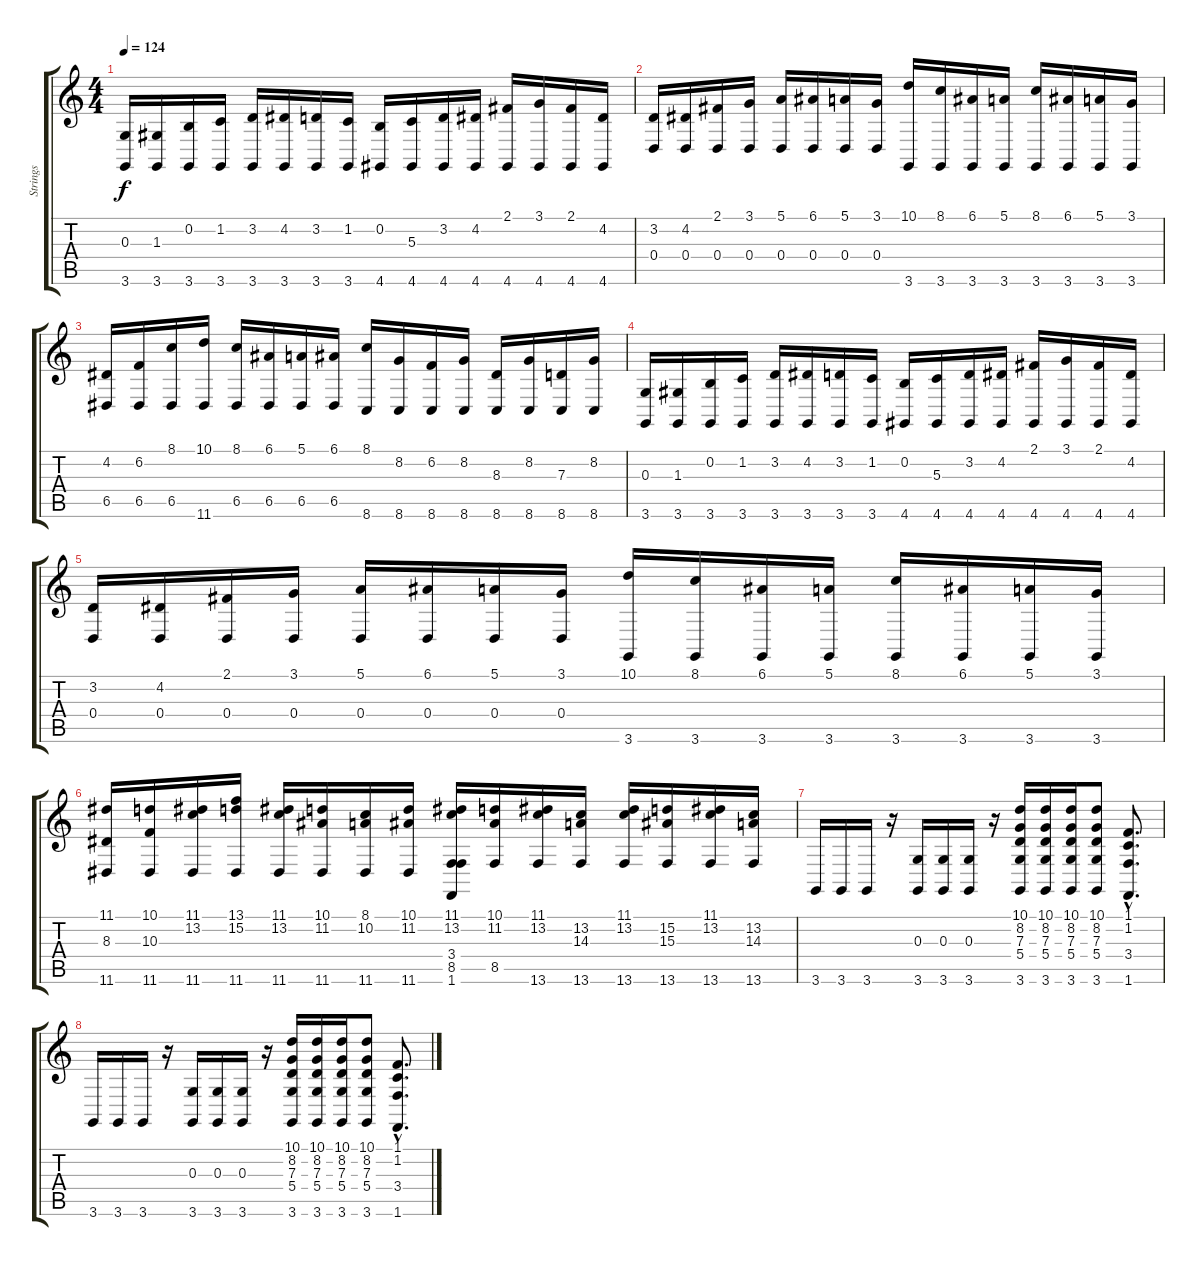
\track ("Strings" "Strings") {instrument stringensemble1}
\staff {score tabs}
\tuning (E4 B3 G3 D3 A2 E2) {hide}
\ts (4 4)
\tempo 124
\clef g2
\ks c
(0.3 3.6).16{dy f} (1.3 3.6).16 (0.2 3.6).16 (1.2 3.6).16 (3.2 3.6).16 (4.2 3.6).16 (3.2 3.6).16 (1.2 3.6).16 (0.2 4.6).16 (5.3 4.6).16 (3.2 4.6).16 (4.2 4.6).16 (2.1 4.6).16 (3.1 4.6).16 (2.1 4.6).16 (4.2 4.6).16 |
(3.2 0.4).16 (4.2 0.4).16 (2.1 0.4).16 (3.1 0.4).16 (5.1 0.4).16 (6.1 0.4).16 (5.1 0.4).16 (3.1 0.4).16 (10.1 3.6).16 (8.1 3.6).16 (6.1 3.6).16 (5.1 3.6).16 (8.1 3.6).16 (6.1 3.6).16 (5.1 3.6).16 (3.1 3.6).16 |
(4.2 6.5).16 (6.2 6.5).16 (8.1 6.5).16 (10.1 11.6).16 (8.1 6.5).16 (6.1 6.5).16 (5.1 6.5).16 (6.1 6.5).16 (8.1 8.6).16 (8.2 8.6).16 (6.2 8.6).16 (8.2 8.6).16 (8.3 8.6).16 (8.2 8.6).16 (7.3 8.6).16 (8.2 8.6).16 |
(0.3 3.6).16 (1.3 3.6).16 (0.2 3.6).16 (1.2 3.6).16 (3.2 3.6).16 (4.2 3.6).16 (3.2 3.6).16 (1.2 3.6).16 (0.2 4.6).16 (5.3 4.6).16 (3.2 4.6).16 (4.2 4.6).16 (2.1 4.6).16 (3.1 4.6).16 (2.1 4.6).16 (4.2 4.6).16 |
(3.2 0.4).16 (4.2 0.4).16 (2.1 0.4).16 (3.1 0.4).16 (5.1 0.4).16 (6.1 0.4).16 (5.1 0.4).16 (3.1 0.4).16 (10.1 3.6).16 (8.1 3.6).16 (6.1 3.6).16 (5.1 3.6).16 (8.1 3.6).16 (6.1 3.6).16 (5.1 3.6).16 (3.1 3.6).16 |
(11.1 8.3 11.6).16 (10.1 10.3 11.6).16 (11.1 13.2 11.6).16 (13.1 15.2 11.6).16 (11.1 13.2 11.6).16 (10.1 11.2 11.6).16 (8.1 10.2 11.6).16 (10.1 11.2 11.6).16 (11.1 13.2 3.4 8.5 1.6).16 (10.1 11.2 8.5).16 (11.1 13.2 13.6).16 (13.2 14.3 13.6).16 (11.1 13.2 13.6).16 (15.2 15.3 13.6).16 (11.1 13.2 13.6).16 (13.2 14.3 13.6).16 |
3.6.16 3.6.16 3.6.16 r.16 (0.3 3.6).16 (0.3 3.6).16 (0.3 3.6).16 r.16 (10.1 8.2 7.3 5.4 3.6).16 (10.1 8.2 7.3 5.4 3.6).16 (10.1 8.2 7.3 5.4 3.6).16 (10.1 8.2 7.3 5.4 3.6).8 (1.1{hac} 1.2{hac} 3.4{hac} 1.6{hac}).8{d} |
3.6.16 3.6.16 3.6.16 r.16 (0.3 3.6).16 (0.3 3.6).16 (0.3 3.6).16 r.16 (10.1 8.2 7.3 5.4 3.6).16 (10.1 8.2 7.3 5.4 3.6).16 (10.1 8.2 7.3 5.4 3.6).16 (10.1 8.2 7.3 5.4 3.6).8 (1.1{hac} 1.2{hac} 3.4{hac} 1.6{hac}).8{d}
